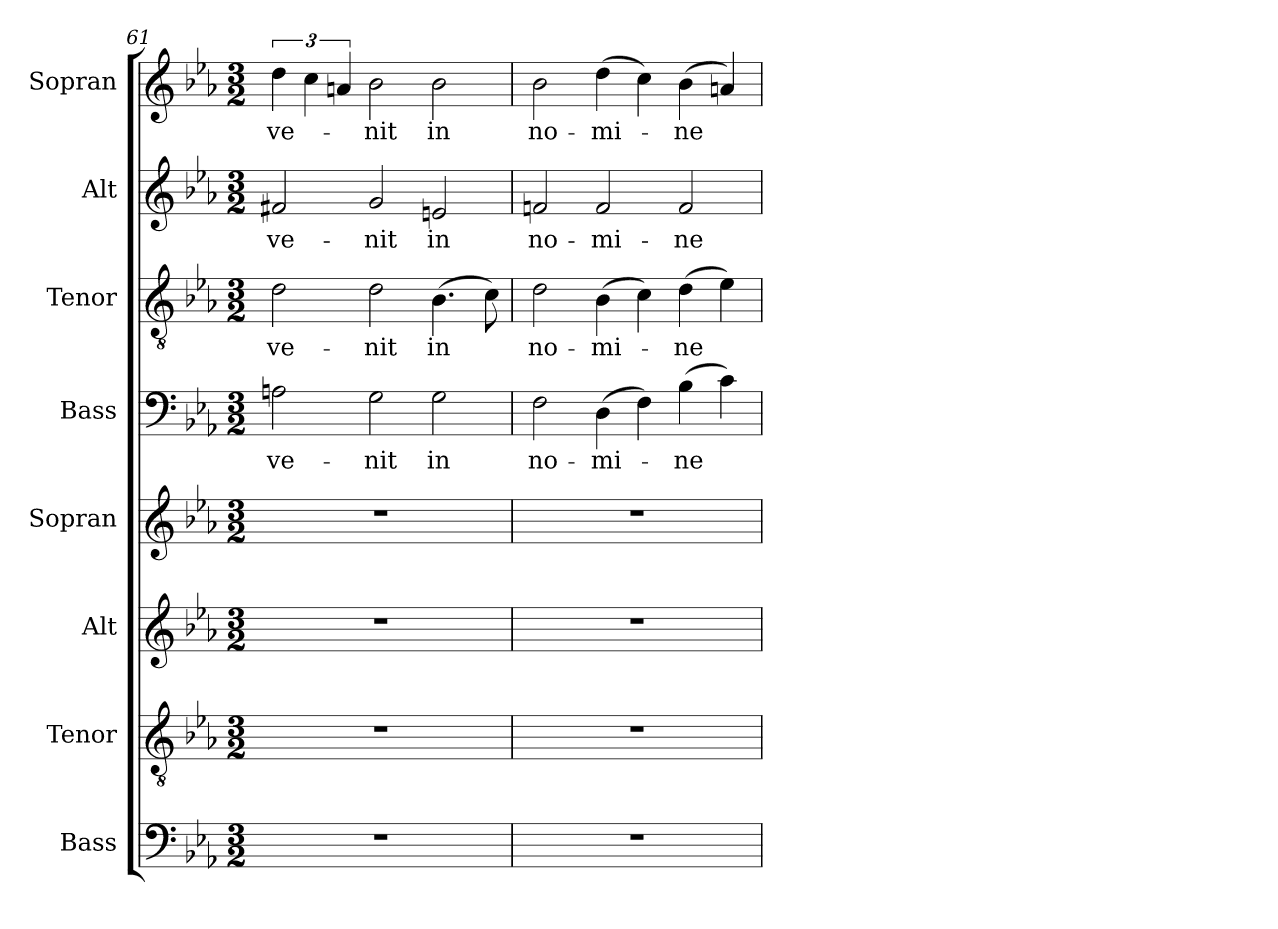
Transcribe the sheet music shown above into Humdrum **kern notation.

**kern	**kern	**kern	**kern	**kern	**text	**kern	**text	**kern	**text	**kern	**text
*part8	*part7	*part6	*part5	*part4	*part4	*part3	*part3	*part2	*part2	*part1	*part1
*staff8	*staff7	*staff6	*staff5	*staff4	*staff4	*staff3	*staff3	*staff2	*staff2	*staff1	*staff1
*I"Bass	*I"Tenor	*I"Alt	*I"Sopran	*I"Bass	*	*I"Tenor	*	*I"Alt	*	*I"Sopran	*
*I'B.	*I'T.	*I'A.	*I'S.	*I'B.	*	*I'T.	*	*I'A.	*	*I'S.	*
*clefF4	*clefGv2	*clefG2	*clefG2	*clefF4	*	*clefGv2	*	*clefG2	*	*clefG2	*
*k[b-e-a-]	*k[b-e-a-]	*k[b-e-a-]	*k[b-e-a-]	*k[b-e-a-]	*	*k[b-e-a-]	*	*k[b-e-a-]	*	*k[b-e-a-]	*
*E-:	*E-:	*E-:	*E-:	*E-:	*	*E-:	*	*E-:	*	*E-:	*
*M3/2	*M3/2	*M3/2	*M3/2	*M3/2	*	*M3/2	*	*M3/2	*	*M3/2	*
=61	=61	=61	=61	=61	=61	=61	=61	=61	=61	=61	=61
!	!	!	!	!	!LO:LY:b	!	!LO:LY:b	!	!LO:LY:b	!	!LO:LY:b
1.r	1.r	1.r	1.r	2An\	ve-	2d\	ve-	2f#X/	ve-	6dd\	ve-
.	.	.	.	.	.	.	.	.	.	6cc\	.
.	.	.	.	.	.	.	.	.	.	6an/	.
!	!	!	!	!	!LO:LY:b	!	!LO:LY:b	!	!LO:LY:b	!	!LO:LY:b
.	.	.	.	2G\	-nit	2d\	-nit	2g/	-nit	2b-\	-nit
!	!	!	!	!	!LO:LY:b	!	!LO:LY:b	!	!LO:LY:b	!	!LO:LY:b
.	.	.	.	2G\	in	(>4.B-\	in	2en/	in	2b-\	in
.	.	.	.	.	.	8c\)	.	.	.	.	.
=62	=62	=62	=62	=62	=62	=62	=62	=62	=62	=62	=62
!	!	!	!	!	!LO:LY:b	!	!LO:LY:b	!	!LO:LY:b	!	!LO:LY:b
1.r	1.r	1.r	1.r	2F\	no-	2d\	no-	2fn/	no-	2b-\	no-
!	!	!	!	!	!LO:LY:b	!	!LO:LY:b	!	!LO:LY:b	!	!LO:LY:b
.	.	.	.	(>4D\	-mi-	(>4B-\	-mi-	2f/	-mi-	(>4dd\	-mi-
.	.	.	.	4F\)	.	4c\)	.	.	.	4cc\)	.
!	!	!	!	!	!LO:LY:b	!	!LO:LY:b	!	!LO:LY:b	!	!LO:LY:b
.	.	.	.	(>4B-\	-ne	(>4d\	-ne	2f/	-ne	(>4b-\	-ne
.	.	.	.	4c\)	.	4e-\)	.	.	.	4an/)	.
=	=	=	=	=	=	=	=	=	=	=	=
*-	*-	*-	*-	*-	*-	*-	*-	*-	*-	*-	*-
